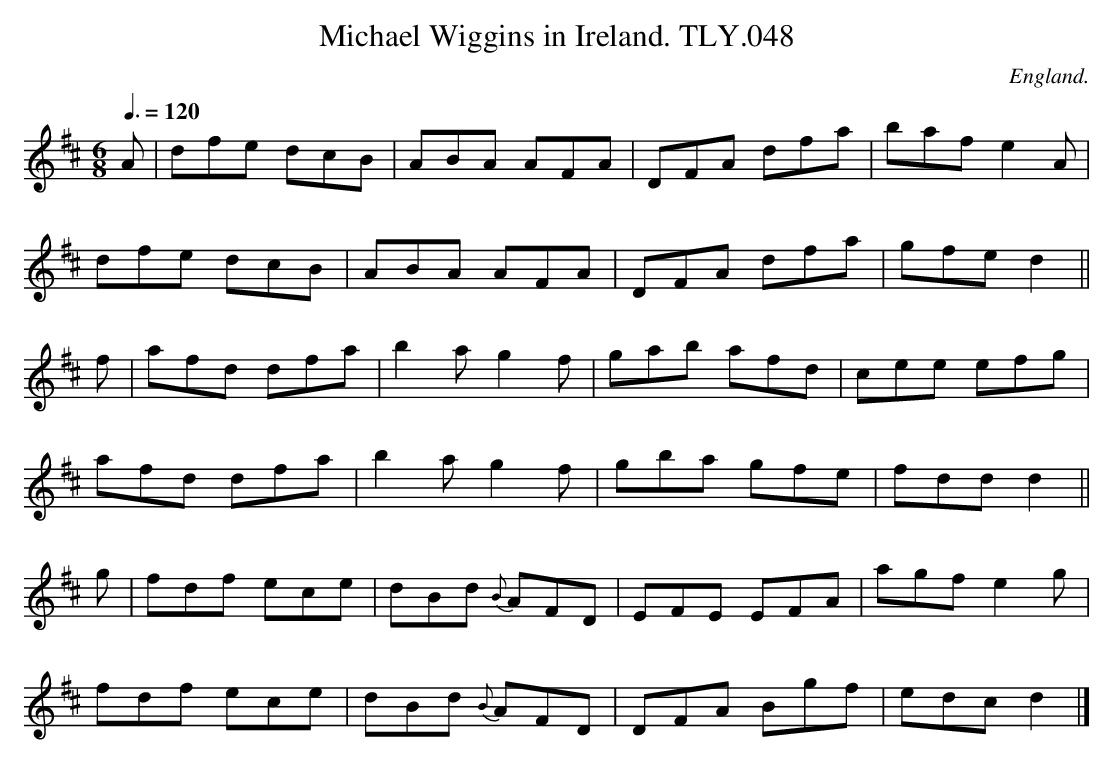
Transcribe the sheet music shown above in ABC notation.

X:1
T:Michael Wiggins in Ireland. TLY.048
M:6/8
L:1/8
Q:3/8=120
O:England.
K:D
A|dfe dcB|ABA AFA| DFA dfa| baf e2A|
dfe dcB|ABA AFA| DFA dfa|gfe d2||
f|afd dfa| b2 a g2 f| gab afd| cee efg|
afd dfa| b2 a g2 f| gba gfe| fdd d2||
g| fdf ece| dBd {B}AFD| EFE EFA| agf e2g|
fdf ece| dBd {B}AFD| DFA Bgf|edc d2|]
